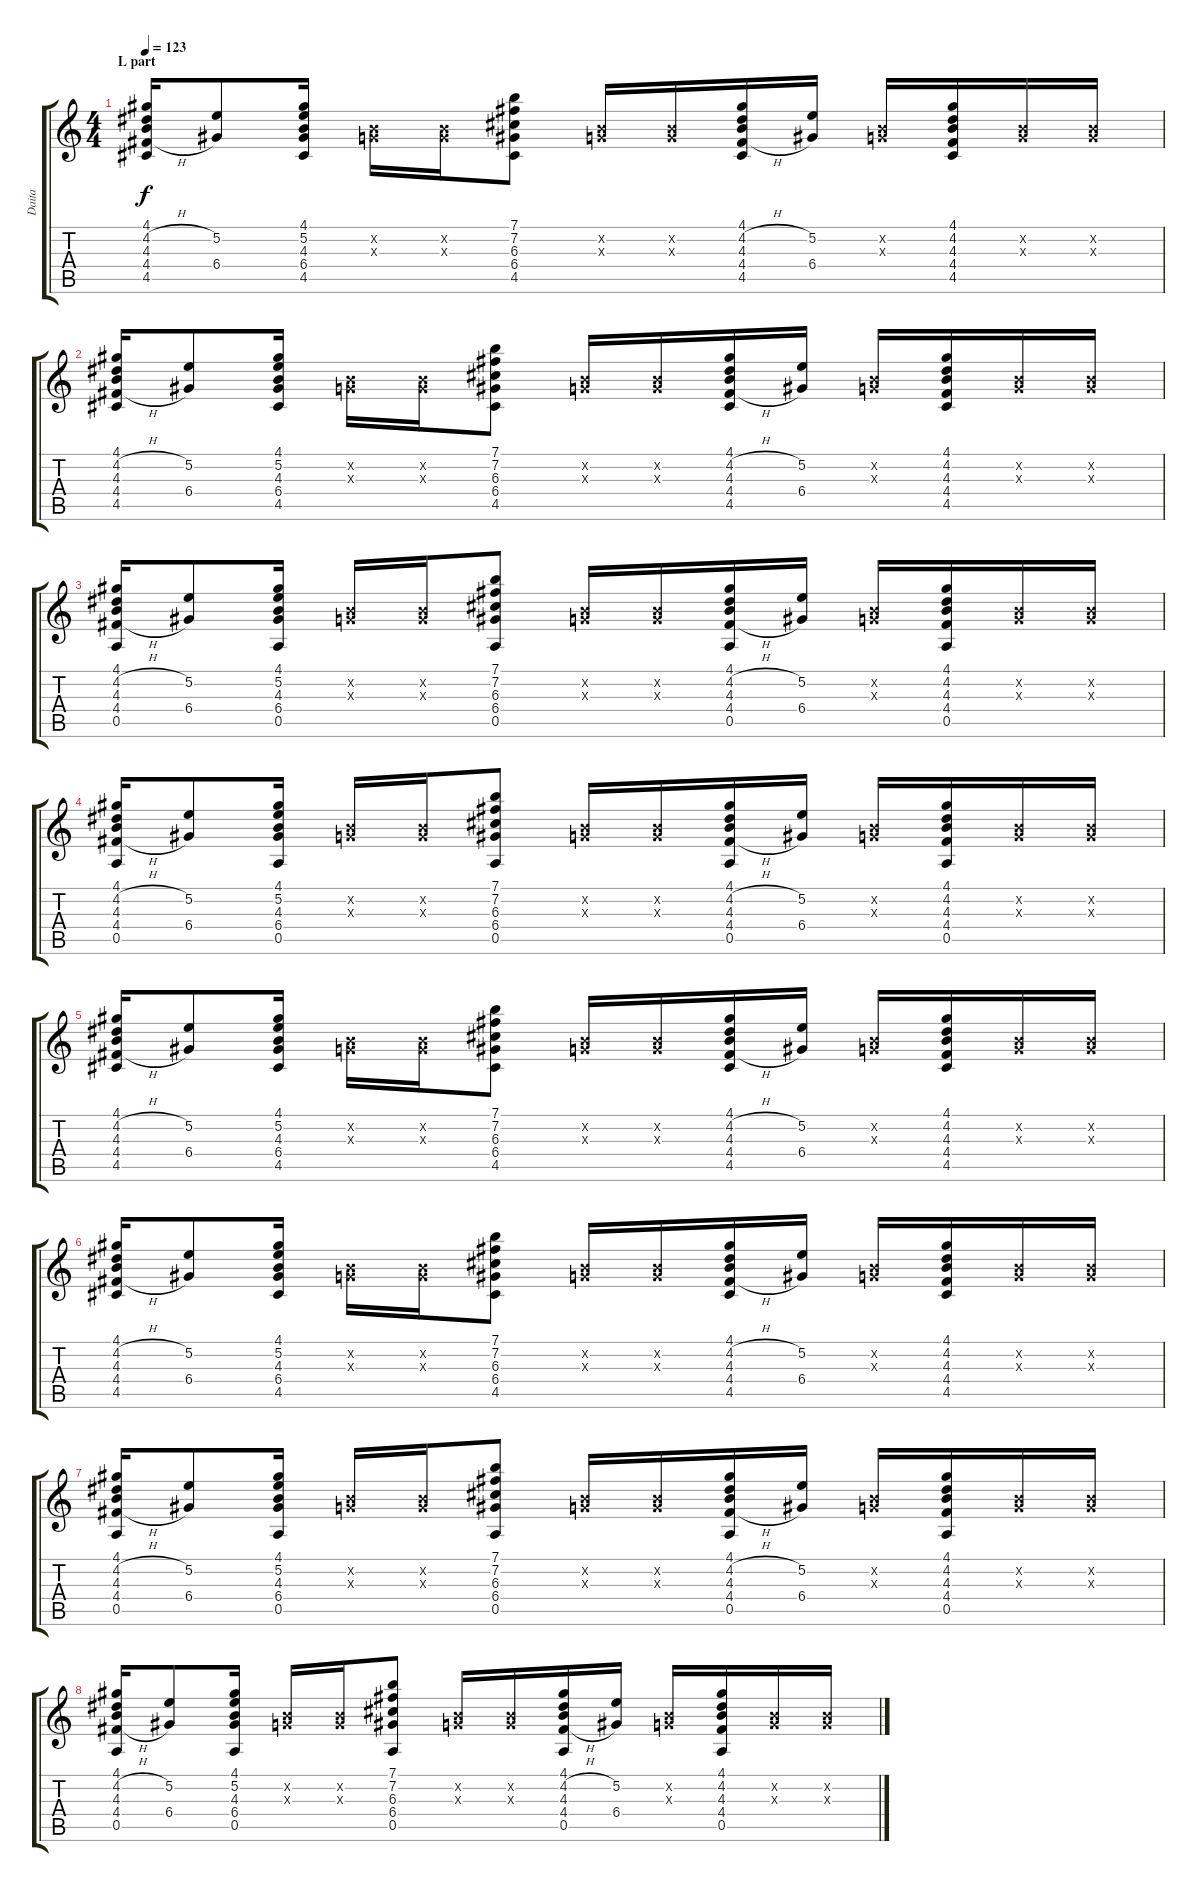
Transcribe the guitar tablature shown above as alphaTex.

\track ("Daita" "Daita") {instrument distortionguitar}
\staff {score tabs}
\tuning (E4 B3 G3 D3 A2 E2) {hide}
\ts (4 4)
\section ("" "L part")
\tempo 123
\clef g2
\ks c
(4.1 4.2{h} 4.3 4.4{h} 4.5).16{dy f} (5.2 6.4).8 (4.1 5.2 4.3 6.4 4.5).16 (0.2{x} 0.3{x}).16 (0.2{x} 0.3{x}).16 (7.1 7.2 6.3 6.4 4.5).8 (0.2{x} 0.3{x}).16 (0.2{x} 0.3{x}).16 (4.1 4.2{h} 4.3 4.4{h} 4.5).16 (5.2 6.4).16 (0.2{x} 0.3{x}).16 (4.1 4.2 4.3 4.4 4.5).16 (0.2{x} 0.3{x}).16 (0.2{x} 0.3{x}).16 |
(4.1 4.2{h} 4.3 4.4{h} 4.5).16 (5.2 6.4).8 (4.1 5.2 4.3 6.4 4.5).16 (0.2{x} 0.3{x}).16 (0.2{x} 0.3{x}).16 (7.1 7.2 6.3 6.4 4.5).8 (0.2{x} 0.3{x}).16 (0.2{x} 0.3{x}).16 (4.1 4.2{h} 4.3 4.4{h} 4.5).16 (5.2 6.4).16 (0.2{x} 0.3{x}).16 (4.1 4.2 4.3 4.4 4.5).16 (0.2{x} 0.3{x}).16 (0.2{x} 0.3{x}).16 |
(4.1 4.2{h} 4.3 4.4{h} 0.5).16 (5.2 6.4).8 (4.1 5.2 4.3 6.4 0.5).16 (0.2{x} 0.3{x}).16 (0.2{x} 0.3{x}).16 (7.1 7.2 6.3 6.4 0.5).8 (0.2{x} 0.3{x}).16 (0.2{x} 0.3{x}).16 (4.1 4.2{h} 4.3 4.4{h} 0.5).16 (5.2 6.4).16 (0.2{x} 0.3{x}).16 (4.1 4.2 4.3 4.4 0.5).16 (0.2{x} 0.3{x}).16 (0.2{x} 0.3{x}).16 |
(4.1 4.2{h} 4.3 4.4{h} 0.5).16 (5.2 6.4).8 (4.1 5.2 4.3 6.4 0.5).16 (0.2{x} 0.3{x}).16 (0.2{x} 0.3{x}).16 (7.1 7.2 6.3 6.4 0.5).8 (0.2{x} 0.3{x}).16 (0.2{x} 0.3{x}).16 (4.1 4.2{h} 4.3 4.4{h} 0.5).16 (5.2 6.4).16 (0.2{x} 0.3{x}).16 (4.1 4.2 4.3 4.4 0.5).16 (0.2{x} 0.3{x}).16 (0.2{x} 0.3{x}).16 |
(4.1 4.2{h} 4.3 4.4{h} 4.5).16 (5.2 6.4).8 (4.1 5.2 4.3 6.4 4.5).16 (0.2{x} 0.3{x}).16 (0.2{x} 0.3{x}).16 (7.1 7.2 6.3 6.4 4.5).8 (0.2{x} 0.3{x}).16 (0.2{x} 0.3{x}).16 (4.1 4.2{h} 4.3 4.4{h} 4.5).16 (5.2 6.4).16 (0.2{x} 0.3{x}).16 (4.1 4.2 4.3 4.4 4.5).16 (0.2{x} 0.3{x}).16 (0.2{x} 0.3{x}).16 |
(4.1 4.2{h} 4.3 4.4{h} 4.5).16 (5.2 6.4).8 (4.1 5.2 4.3 6.4 4.5).16 (0.2{x} 0.3{x}).16 (0.2{x} 0.3{x}).16 (7.1 7.2 6.3 6.4 4.5).8 (0.2{x} 0.3{x}).16 (0.2{x} 0.3{x}).16 (4.1 4.2{h} 4.3 4.4{h} 4.5).16 (5.2 6.4).16 (0.2{x} 0.3{x}).16 (4.1 4.2 4.3 4.4 4.5).16 (0.2{x} 0.3{x}).16 (0.2{x} 0.3{x}).16 |
(4.1 4.2{h} 4.3 4.4{h} 0.5).16 (5.2 6.4).8 (4.1 5.2 4.3 6.4 0.5).16 (0.2{x} 0.3{x}).16 (0.2{x} 0.3{x}).16 (7.1 7.2 6.3 6.4 0.5).8 (0.2{x} 0.3{x}).16 (0.2{x} 0.3{x}).16 (4.1 4.2{h} 4.3 4.4{h} 0.5).16 (5.2 6.4).16 (0.2{x} 0.3{x}).16 (4.1 4.2 4.3 4.4 0.5).16 (0.2{x} 0.3{x}).16 (0.2{x} 0.3{x}).16 |
(4.1 4.2{h} 4.3 4.4{h} 0.5).16 (5.2 6.4).8 (4.1 5.2 4.3 6.4 0.5).16 (0.2{x} 0.3{x}).16 (0.2{x} 0.3{x}).16 (7.1 7.2 6.3 6.4 0.5).8 (0.2{x} 0.3{x}).16 (0.2{x} 0.3{x}).16 (4.1 4.2{h} 4.3 4.4{h} 0.5).16 (5.2 6.4).16 (0.2{x} 0.3{x}).16 (4.1 4.2 4.3 4.4 0.5).16 (0.2{x} 0.3{x}).16 (0.2{x} 0.3{x}).16
